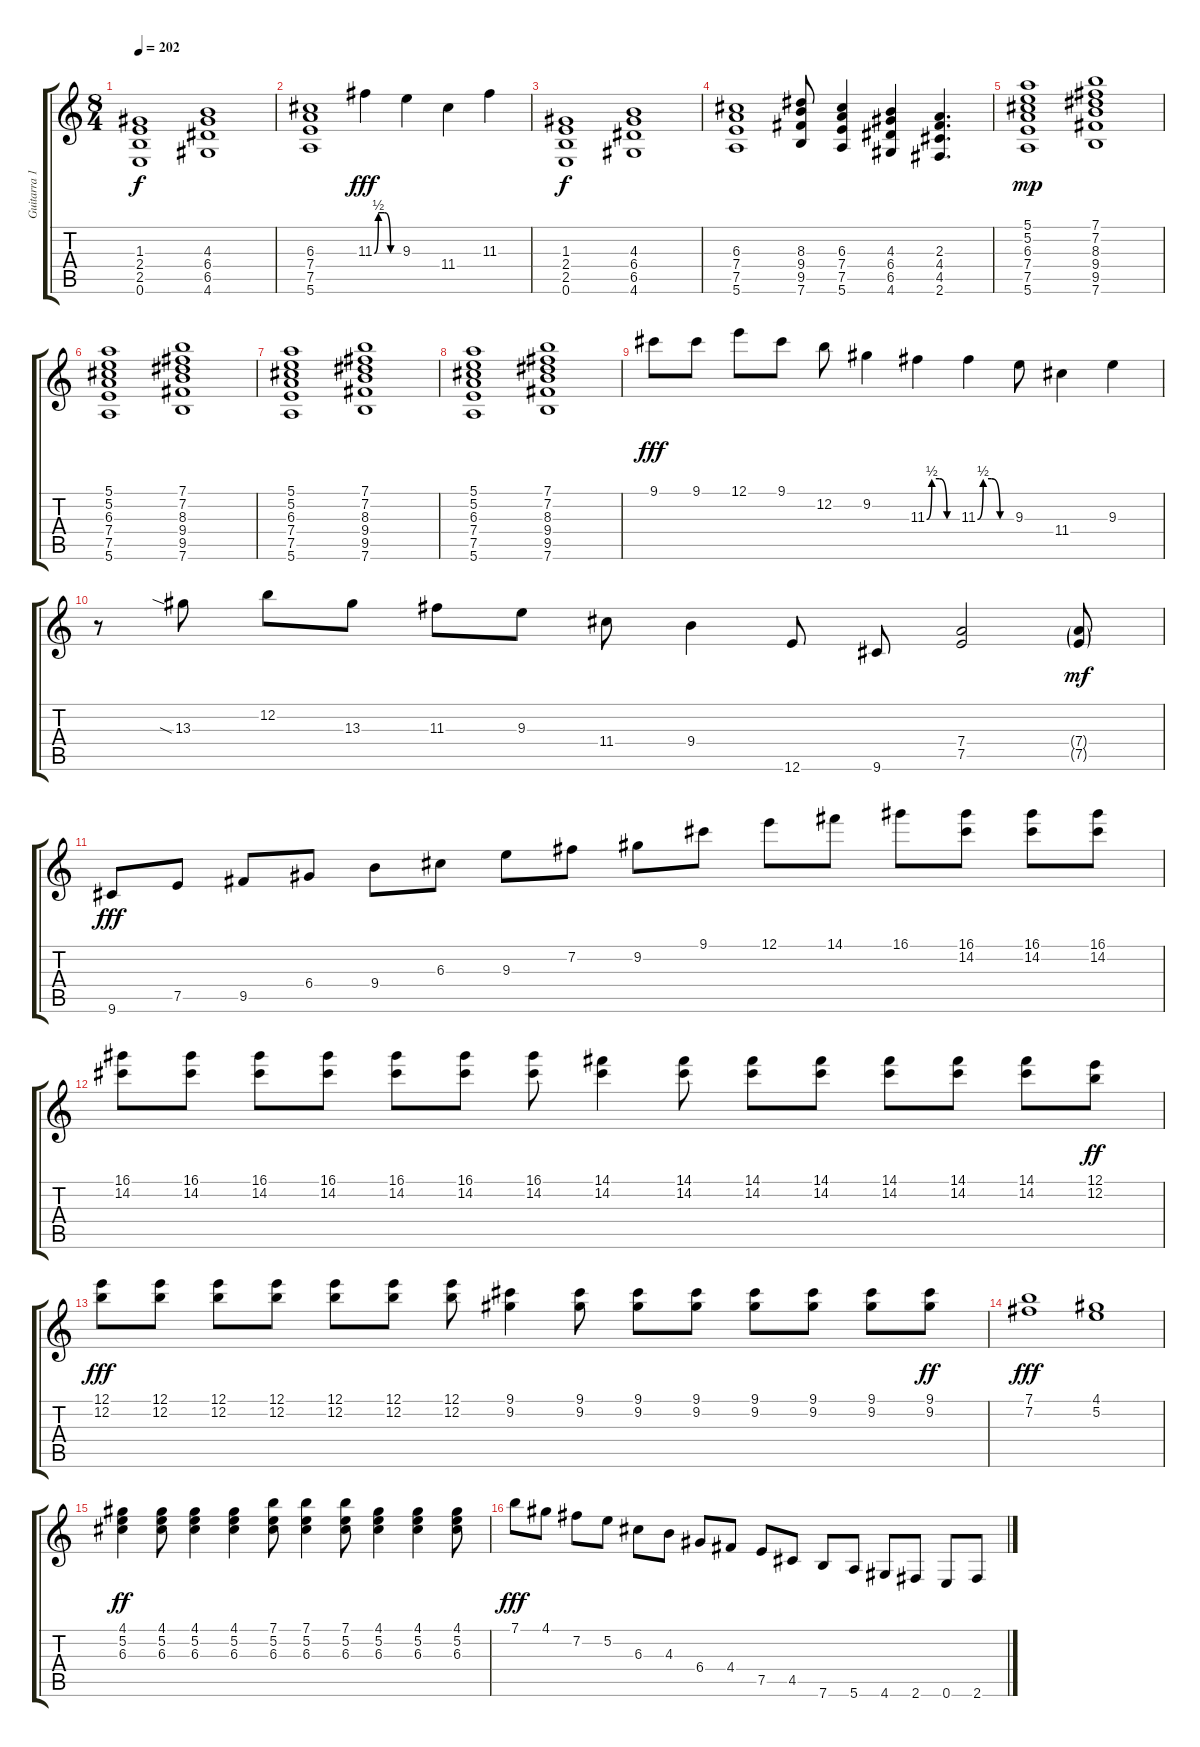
\track ("Guitarra 1 (Bruno Jaime)" "Guitarra 1") {instrument distortionguitar}
\staff {score tabs}
\tuning (E4 B3 G3 D3 A2 E2) {hide}
\ts (8 4)
\tempo 202
\clef g2
\ks c
(1.3 2.4 2.5 0.6).1{dy f} (4.3 6.4 6.5 4.6).1 |
(6.3 7.4 7.5 5.6).1 11.3{be (custom 0 0 10 2 25 2 40 0 60 0)}.4{dy fff} 9.3.4 11.4.4 11.3.4 |
(1.3 2.4 2.5 0.6).1{dy f} (4.3 6.4 6.5 4.6).1 |
(6.3 7.4 7.5 5.6).1 (8.3 9.4 9.5 7.6).8 (6.3 7.4 7.5 5.6).4 (4.3 6.4 6.5 4.6).4 (2.3 4.4 4.5 2.6).4{d} |
(5.1 5.2 6.3 7.4 7.5 5.6).1{dy mp} (7.1 7.2 8.3 9.4 9.5 7.6).1 |
(5.1 5.2 6.3 7.4 7.5 5.6).1 (7.1 7.2 8.3 9.4 9.5 7.6).1 |
(5.1 5.2 6.3 7.4 7.5 5.6).1 (7.1 7.2 8.3 9.4 9.5 7.6).1 |
(5.1 5.2 6.3 7.4 7.5 5.6).1 (7.1 7.2 8.3 9.4 9.5 7.6).1 |
9.1.8{dy fff} 9.1.8 12.1.8 9.1.8 12.2.8 9.2.4 11.3{be (custom 0 0 10 2 25 2 40 0 60 0)}.4 11.3{be (custom 0 0 10 2 25 2 40 0 60 0)}.4 9.3.8 11.4.4 9.3.4 |
r.8 13.3{sia}.8 12.2.8 13.3.8 11.3.8 9.3.8 11.4.8 9.4.4 12.6.8 9.6.8 (7.4 7.5).2 (7.4{g} 7.5{g}).8{dy mf} |
9.6.8{dy fff} 7.5.8 9.5.8 6.4.8 9.4.8 6.3.8 9.3.8 7.2.8 9.2.8 9.1.8 12.1.8 14.1.8 16.1.8 (16.1 14.2).8 (16.1 14.2).8 (16.1 14.2).8 |
(16.1 14.2).8 (16.1 14.2).8 (16.1 14.2).8 (16.1 14.2).8 (16.1 14.2).8 (16.1 14.2).8 (16.1 14.2).8 (14.1 14.2).4 (14.1 14.2).8 (14.1 14.2).8 (14.1 14.2).8 (14.1 14.2).8 (14.1 14.2).8 (14.1 14.2).8 (12.1 12.2).8{dy ff} |
(12.1 12.2).8{dy fff} (12.1 12.2).8 (12.1 12.2).8 (12.1 12.2).8 (12.1 12.2).8 (12.1 12.2).8 (12.1 12.2).8 (9.1 9.2).4 (9.1 9.2).8 (9.1 9.2).8 (9.1 9.2).8 (9.1 9.2).8 (9.1 9.2).8 (9.1 9.2).8 (9.1 9.2).8{dy ff} |
(7.1 7.2).1{dy fff} (4.1 5.2).1 |
(4.1 5.2 6.3).4{dy ff} (4.1 5.2 6.3).8 (4.1 5.2 6.3).4 (4.1 5.2 6.3).4 (7.1 5.2 6.3).8 (7.1 5.2 6.3).4 (7.1 5.2 6.3).8 (4.1 5.2 6.3).4 (4.1 5.2 6.3).4 (4.1 5.2 6.3).8 |
7.1.8{dy fff} 4.1.8 7.2.8 5.2.8 6.3.8 4.3.8 6.4.8 4.4.8 7.5.8 4.5.8 7.6.8 5.6.8 4.6.8 2.6.8 0.6.8 2.6.8
